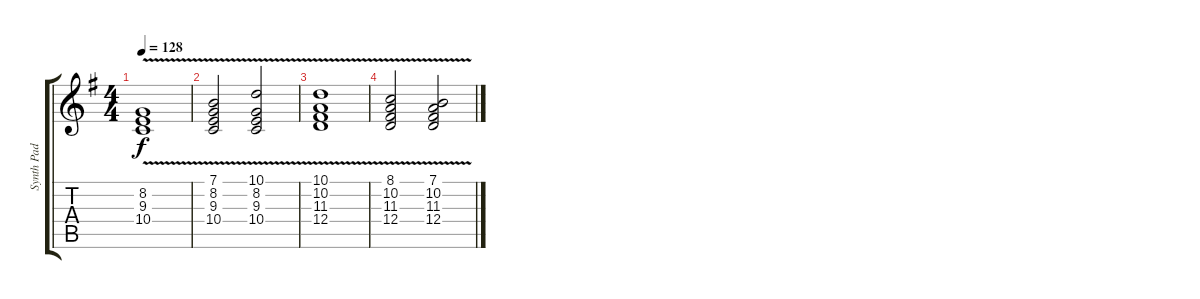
\track ("Synth Pad" "Synth Pad") {instrument pad2warm}
\staff {score tabs}
\tuning (E4 B3 G3 D3 A2 E2) {hide}
\ts (4 4)
\tempo 128
\clef g2
\ks g
(8.2{v} 9.3{v} 10.4{v}).1{dy f} |
(7.1{v} 8.2{v} 9.3{v} 10.4{v}).2 (10.1{v} 8.2{v} 9.3{v} 10.4{v}).2 |
(10.1{v} 10.2{v} 11.3{v} 12.4{v}).1 |
(8.1{v} 10.2{v} 11.3{v} 12.4{v}).2 (7.1{v} 10.2{v} 11.3{v} 12.4{v}).2
